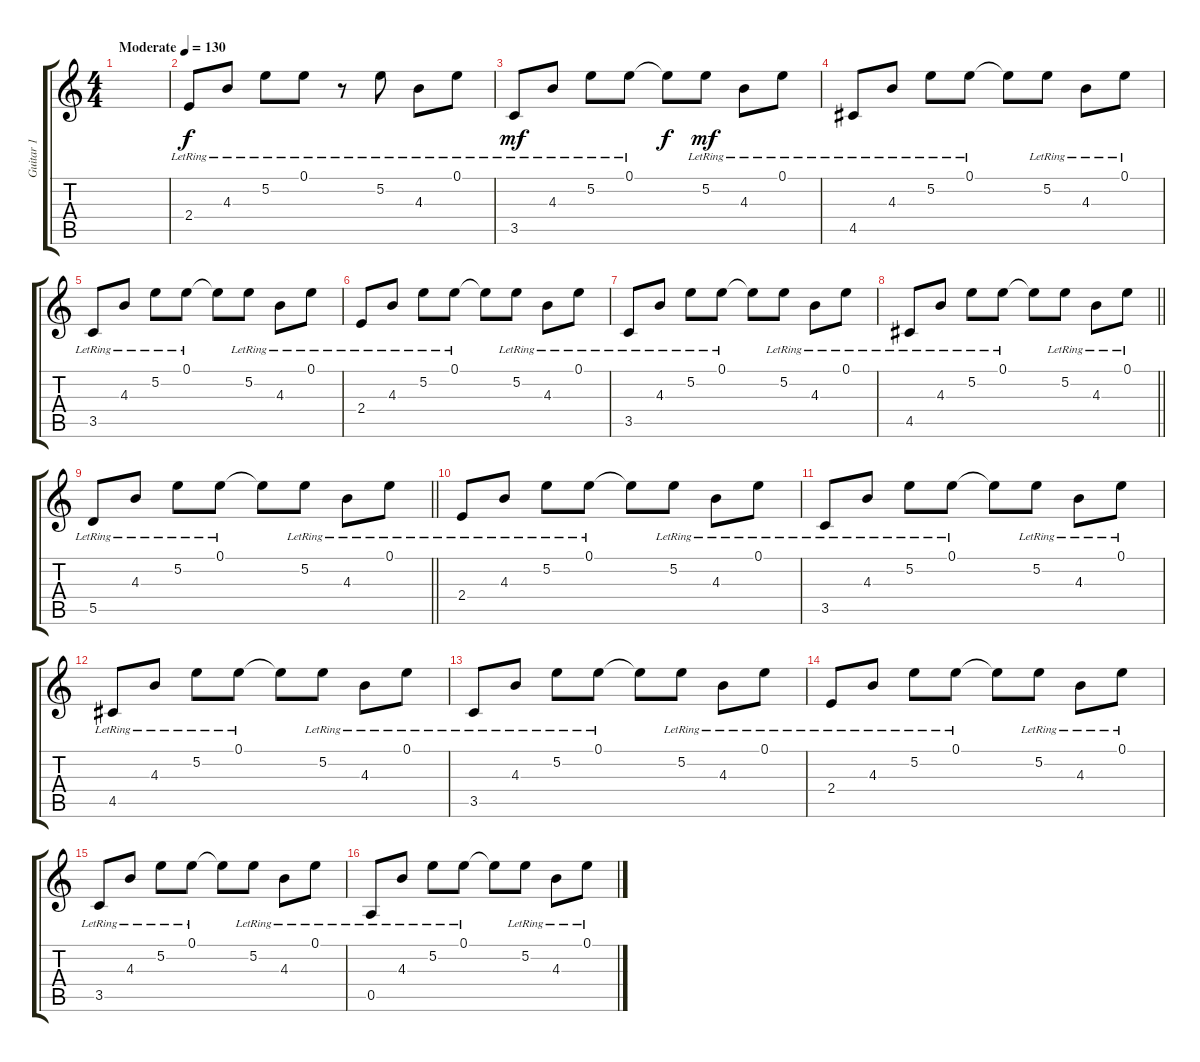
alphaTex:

\track ("Guitar 1" "Guitar 1") {instrument acousticguitarsteel}
\staff {score tabs}
\tuning (E4 B3 G3 D3 A2 E2) {hide}
\ts (4 4)
\tempo (130 "Moderate")
\clef g2
\ks c
|
2.4{lr}.8 4.3{lr}.8 5.2{lr}.8 0.1{lr}.8 r.8 5.2{lr}.8 4.3{lr}.8 0.1{lr}.8{dy f} |
3.5{lr}.8{dy mf} 4.3{lr}.8 5.2{lr}.8 0.1{lr}.8 0.1{t}.8{dy f} 5.2{lr}.8{dy mf} 4.3{lr}.8 0.1{lr}.8 |
4.5{lr}.8 4.3{lr}.8 5.2{lr}.8 0.1{lr}.8 0.1{t}.8 5.2{lr}.8 4.3{lr}.8 0.1{lr}.8 |
3.5{lr}.8 4.3{lr}.8 5.2{lr}.8 0.1{lr}.8 0.1{t}.8 5.2{lr}.8 4.3{lr}.8 0.1{lr}.8 |
2.4{lr}.8 4.3{lr}.8 5.2{lr}.8 0.1{lr}.8 0.1{t}.8 5.2{lr}.8 4.3{lr}.8 0.1{lr}.8 |
3.5{lr}.8 4.3{lr}.8 5.2{lr}.8 0.1{lr}.8 0.1{t}.8 5.2{lr}.8 4.3{lr}.8 0.1{lr}.8 |
\barLineRight lightlight
4.5{lr}.8 4.3{lr}.8 5.2{lr}.8 0.1{lr}.8 0.1{t}.8 5.2{lr}.8 4.3{lr}.8 0.1{lr}.8 |
\barLineRight lightlight
5.5{lr}.8 4.3{lr}.8 5.2{lr}.8 0.1{lr}.8 0.1{t}.8 5.2{lr}.8 4.3{lr}.8 0.1{lr}.8 |
2.4{lr}.8{volume 12} 4.3{lr}.8 5.2{lr}.8 0.1{lr}.8 0.1{t}.8 5.2{lr}.8 4.3{lr}.8 0.1{lr}.8 |
3.5{lr}.8 4.3{lr}.8 5.2{lr}.8 0.1{lr}.8 0.1{t}.8 5.2{lr}.8 4.3{lr}.8 0.1{lr}.8 |
4.5{lr}.8 4.3{lr}.8 5.2{lr}.8 0.1{lr}.8 0.1{t}.8 5.2{lr}.8 4.3{lr}.8 0.1{lr}.8 |
3.5{lr}.8 4.3{lr}.8 5.2{lr}.8 0.1{lr}.8 0.1{t}.8 5.2{lr}.8 4.3{lr}.8 0.1{lr}.8 |
2.4{lr}.8 4.3{lr}.8 5.2{lr}.8 0.1{lr}.8 0.1{t}.8 5.2{lr}.8 4.3{lr}.8 0.1{lr}.8 |
3.5{lr}.8 4.3{lr}.8 5.2{lr}.8 0.1{lr}.8 0.1{t}.8 5.2{lr}.8 4.3{lr}.8 0.1{lr}.8 |
0.5{lr}.8 4.3{lr}.8 5.2{lr}.8 0.1{lr}.8 0.1{t}.8 5.2{lr}.8 4.3{lr}.8 0.1{lr}.8
